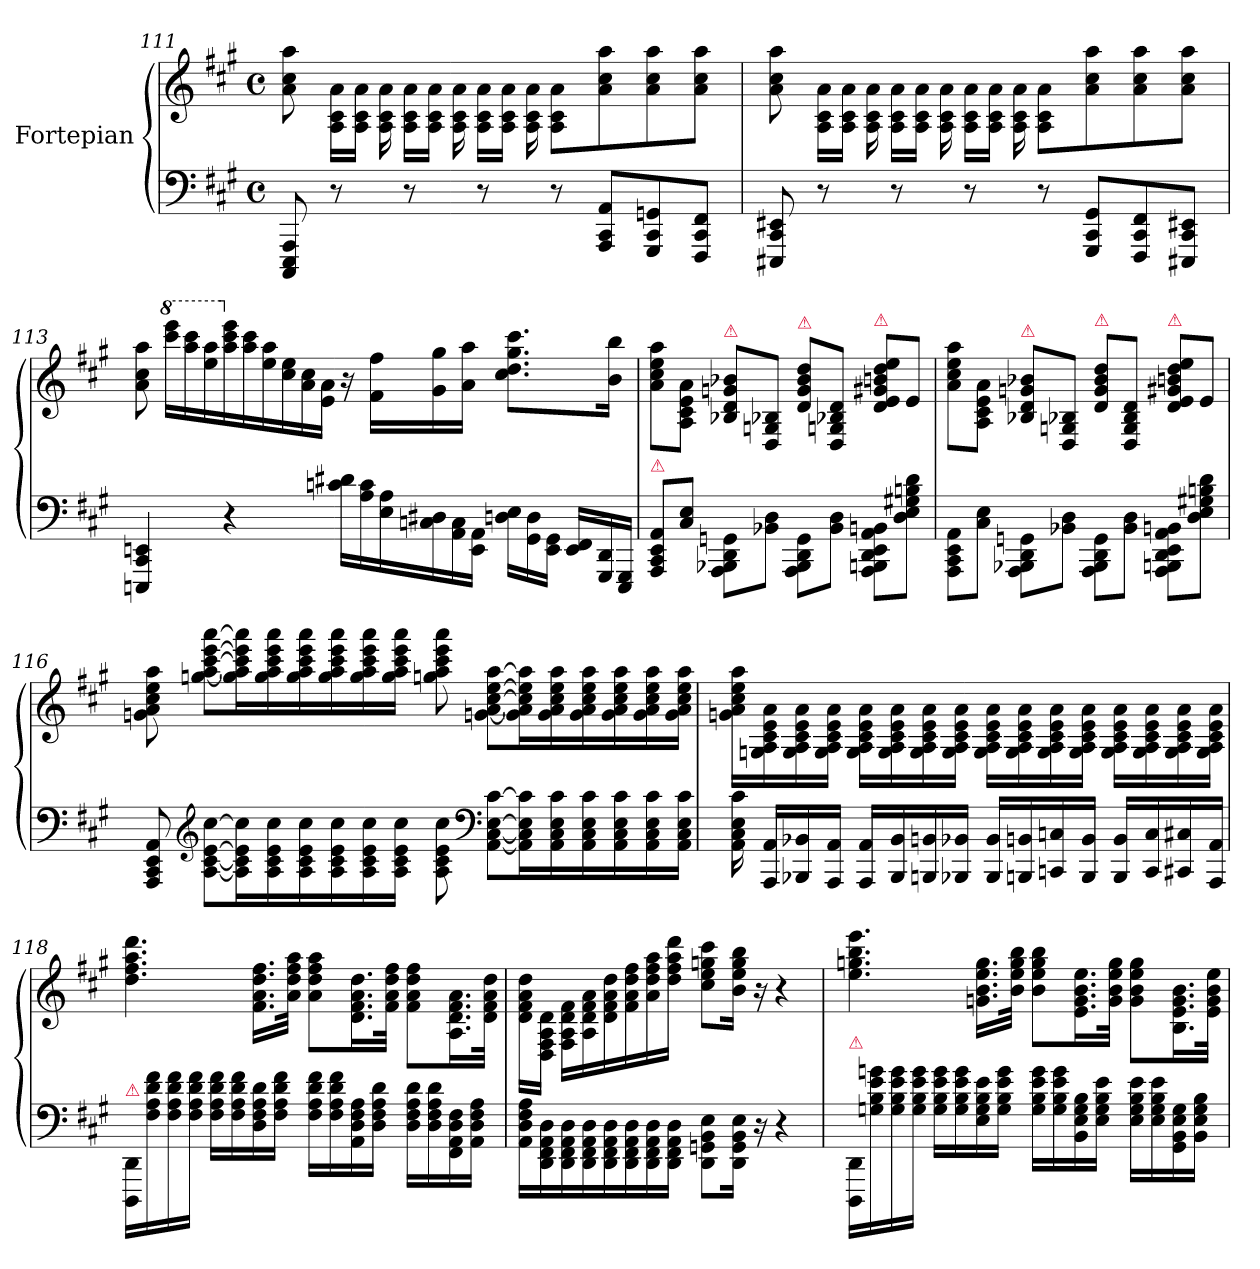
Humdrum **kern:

**kern	**kern
*part2	*part1
*staff2	*staff1
*I"Fortepian	*I"Fortepian
*clefF4	*clefG2
*k[f#c#g#]	*k[f#c#g#]
*f#:	*f#:
*M4/4	*M4/4
*met(c)	*met(c)
=111	=111
8CCC#/ 8EEE/ 8AAA/	8a\ 8cc#\ 8aa\
*	*Xtuplet
8r	24A\ 24c#\ 24a\LL
.	24A\ 24c#\ 24a\JJ
.	24A\ 24c#\ 24a\
8r	24A\ 24c#\ 24a\LL
.	24A\ 24c#\ 24a\JJ
.	24A\ 24c#\ 24a\
8r	24A\ 24c#\ 24a\LL
.	24A\ 24c#\ 24a\JJ
.	24A\ 24c#\ 24a\
8r	8A\ 8c#\ 8a\L
8AAA/ 8CC#/ 8AA/L	8a\ 8cc#\ 8aa\
8GGG#/ 8CC#/ 8GGn/	8a\ 8cc#\ 8aa\
8FFF#/ 8CC#/ 8FF#/J	8a\ 8cc#\ 8aa\J
=112	=112
8EEE#X/ 8CC#/ 8EE#X/	8a\ 8cc#\ 8aa\
8r	24A\ 24c#\ 24a\LL
.	24A\ 24c#\ 24a\JJ
.	24A\ 24c#\ 24a\
8r	24A\ 24c#\ 24a\LL
.	24A\ 24c#\ 24a\JJ
.	24A\ 24c#\ 24a\
8r	24A\ 24c#\ 24a\LL
.	24A\ 24c#\ 24a\JJ
.	24A\ 24c#\ 24a\
8r	8A\ 8c#\ 8a\L
8GGG#/ 8CC#/ 8GG#/L	8a\ 8cc#\ 8aa\
8FFF#/ 8CC#/ 8FF#/	8a\ 8cc#\ 8aa\
8EEE#X/ 8CC#/ 8EE#X/J	8a\ 8cc#\ 8aa\J
=113	=113
4EEEn/ 4CC#/ 4EEn/	8a\ 8cc#\ 8aa\
*	*8va
.	24cccc#\ 24eeee\LL
.	24aaa\ 24cccc#\
.	24eee\ 24aaa\
*	*X8va
4r	24aa\ 24ccc#\ 24eee\
.	24aa\ 24ccc#\
.	24ee\ 24aa\
.	24cc#\ 24ee\
.	24a\ 24cc#\
.	24e\ 24a\JJ
*Xtuplet	*
24cn\ 24d#X\LL	16r
24A\ 24c\	.
.	16f#\ 16ff#\LL
24E\ 24A\	.
24Cn\ 24D#X\	16g#\ 16gg#\
24AA\ 24C\	.
.	16a\ 16aa\JJ
24EE\ 24AA\JJ	.
24Dn\ 24E\LL	8.cc#\ 8.dd\ 8.gg#\ 8.ccc#\L
24GG#\ 24D\	.
24EE\ 24GG#\JJ	.
24EE/ 24FF#/LL	.
24GGG#/ 24DD/	.
.	16b\ 16bb\Jk
24EEE/ 24GGG#/JJ	.
=114	=114
!LO:TX:a:color=crimson:t=⚠	!
8AAA/ 8CC#/ 8EE/ 8AA/L	8a\ 8cc#\ 8ee\ 8aa\L
8C#\ 8E\J	8A\ 8c#\ 8e\ 8a\J
!	!LO:TX:a:color=crimson:t=⚠
8AAA\ 8BBB-X\ 8DD\ 8GGn\L	8B-X\ 8d\ 8gn\ 8b-X\L
8BB-X\ 8D\J	8D/ 8Gn/ 8B-X/J
!	!LO:TX:a:color=crimson:t=⚠
8AAA\ 8BBB-\ 8DD\ 8GG\L	8d\ 8g\ 8b-\ 8dd\L
8BB-\ 8D\J	8D/ 8Gn/ 8B-X/ 8d/J
!	!LO:TX:a:color=crimson:t=⚠
8AAA\ 8BBBn\ 8DD\ 8EE\ 8AA\ 8BBn\L	8d\ 8e\ 8g#X\ 8bn\ 8dd\ 8ee\L
8D\ 8E\ 8G#X\ 8Bn\ 8d\J	8e/J
=115	=115
8AAA\ 8CC#\ 8EE\ 8AA\L	8a\ 8cc#\ 8ee\ 8aa\L
8C#\ 8E\J	8A\ 8c#\ 8e\ 8a\J
!	!LO:TX:a:color=crimson:t=⚠
8AAA\ 8BBB-X\ 8DD\ 8GGn\L	8B-X\ 8d\ 8gn\ 8b-X\L
8BB-X\ 8D\J	8D/ 8Gn/ 8B-X/J
!	!LO:TX:a:color=crimson:t=⚠
8AAA\ 8BBB-\ 8DD\ 8GG\L	8d\ 8g\ 8b-\ 8dd\L
8BB-\ 8D\J	8D/ 8G/ 8B-/ 8d/J
!	!LO:TX:a:color=crimson:t=⚠
8AAA\ 8BBBn\ 8DD\ 8EE\ 8AA\ 8BBn\L	8d\ 8e\ 8g#X\ 8bn\ 8dd\ 8ee\L
8D\ 8E\ 8G#X\ 8Bn\ 8d\J	8e/J
=116	=116
8AAA/ 8CC#/ 8EE/ 8AA/	8gn\ 8a\ 8cc#\ 8ee\ 8aa\
*clefG2	*
[8A\ [8c#\ [8e\ [8cc#\L	[8ggn\ [8aa\ [8ccc#\ [8eee\ [8aaa\L
24A]\ 24c#]\ 24e]\ 24cc#]\L	24gg]\ 24aa]\ 24ccc#]\ 24eee]\ 24aaa]\L
24A\ 24c#\ 24e\ 24cc#\	24gg\ 24aa\ 24ccc#\ 24eee\ 24aaa\
24A\ 24c#\ 24e\ 24cc#\	24gg\ 24aa\ 24ccc#\ 24eee\ 24aaa\
24A\ 24c#\ 24e\ 24cc#\	24gg\ 24aa\ 24ccc#\ 24eee\ 24aaa\
24A\ 24c#\ 24e\ 24cc#\	24gg\ 24aa\ 24ccc#\ 24eee\ 24aaa\
24A\ 24c#\ 24e\ 24cc#\JJ	24gg\ 24aa\ 24ccc#\ 24eee\ 24aaa\JJ
8A\ 8c#\ 8e\ 8cc#\	8ggn\ 8aa\ 8ccc#\ 8eee\ 8aaa\
*clefF4	*
[8AA\ [8C#\ [8E\ [8c#\L	[8gn\ [8a\ [8cc#\ [8ee\ [8aa\L
24AA]\ 24C#]\ 24E]\ 24c#]\L	24g]\ 24a]\ 24cc#]\ 24ee]\ 24aa]\L
24AA\ 24C#\ 24E\ 24c#\	24g\ 24a\ 24cc#\ 24ee\ 24aa\
24AA\ 24C#\ 24E\ 24c#\	24g\ 24a\ 24cc#\ 24ee\ 24aa\
24AA\ 24C#\ 24E\ 24c#\	24g\ 24a\ 24cc#\ 24ee\ 24aa\
24AA\ 24C#\ 24E\ 24c#\	24g\ 24a\ 24cc#\ 24ee\ 24aa\
24AA\ 24C#\ 24E\ 24c#\JJ	24g\ 24a\ 24cc#\ 24ee\ 24aa\JJ
=117	=117
16AA\ 16C#\ 16E\ 16c#\	16gn\ 16a\ 16cc#\ 16ee\ 16aa\LL
16AAA/ 16AA/LL	16Gn\ 16A\ 16c#\ 16e\ 16a\
16BBB-X/ 16BB-X/	16G\ 16A\ 16c#\ 16e\ 16a\
16AAA/ 16AA/JJ	16G\ 16A\ 16c#\ 16e\ 16a\JJ
16AAA/ 16AA/LL	16G\ 16A\ 16c#\ 16e\ 16a\LL
16BBB-/ 16BB-/	16G\ 16A\ 16c#\ 16e\ 16a\
16BBBn/ 16BBn/	16G\ 16A\ 16c#\ 16e\ 16a\
16BBB-X/ 16BB-X/JJ	16G\ 16A\ 16c#\ 16e\ 16a\JJ
16BBB-/ 16BB-/LL	16G\ 16A\ 16c#\ 16e\ 16a\LL
16BBBn/ 16BBn/	16G\ 16A\ 16c#\ 16e\ 16a\
16CCn/ 16Cn/	16G\ 16A\ 16c#\ 16e\ 16a\
16BBB/ 16BB/JJ	16G\ 16A\ 16c#\ 16e\ 16a\JJ
16BBB/ 16BB/LL	16G\ 16A\ 16c#\ 16e\ 16a\LL
16CC/ 16C/	16G\ 16A\ 16c#\ 16e\ 16a\
16CC#X/ 16C#X/	16G\ 16A\ 16c#\ 16e\ 16a\
16AAA/ 16AA/JJ	16G\ 16A\ 16c#\ 16e\ 16a\JJ
=118	=118
!LO:TX:a:color=crimson:t=⚠	!
16DDD/ 16DD/LL	4.dd\ 4.ff#\ 4.aa\ 4.ddd\
16F#\ 16A\ 16d\ 16f#\	.
16F#\ 16A\ 16d\ 16f#\	.
16F#\ 16A\ 16d\ 16f#\JJ	.
16F#\ 16A\ 16d\ 16f#\LL	.
16F#\ 16A\ 16d\ 16f#\	.
16D\ 16F#\ 16A\ 16d\	16.f#\ 16.a\ 16.dd\ 16.ff#\LL
16F#\ 16A\ 16d\ 16f#\JJ	.
.	32a\ 32dd\ 32ff#\ 32aa\JJk
16F#\ 16A\ 16d\ 16f#\LL	8a\ 8dd\ 8ff#\ 8aa\L
16F#\ 16A\ 16d\ 16f#\	.
16AA\ 16D\ 16F#\ 16A\	16.d\ 16.f#\ 16.a\ 16.dd\L
16D\ 16F#\ 16A\ 16d\JJ	.
.	32f#\ 32a\ 32dd\ 32ff#\JJk
16D\ 16F#\ 16A\ 16d\LL	8f#\ 8a\ 8dd\ 8ff#\L
16D\ 16F#\ 16A\ 16d\	.
16FF#\ 16AA\ 16D\ 16F#\	16.A\ 16.d\ 16.f#\ 16.a\L
16AA\ 16D\ 16F#\ 16A\JJ	.
.	32d\ 32f#\ 32a\ 32dd\JJk
=119	=119
16AA\ 16D\ 16F#\ 16A\LL	16d\ 16f#\ 16a\ 16dd\LL
16DD\ 16FF#\ 16AA\ 16D\	16D\ 16F#\ 16A\ 16d\JJ
16DD\ 16FF#\ 16AA\ 16D\	16F#\ 16A\ 16d\ 16f#\LL
16DD\ 16FF#\ 16AA\ 16D\	16A\ 16d\ 16f#\ 16a\
16DD\ 16FF#\ 16AA\ 16D\	16d\ 16f#\ 16a\ 16dd\
16DD\ 16FF#\ 16AA\ 16D\	16f#\ 16a\ 16dd\ 16ff#\
16DD\ 16FF#\ 16AA\ 16D\	16a\ 16dd\ 16ff#\ 16aa\
16DD\ 16FF#\ 16AA\ 16D\JJ	16dd\ 16ff#\ 16aa\ 16ddd\JJ
8DD\ 8GGn\ 8BB\ 8E\L	8cc#\ 8ee\ 8ggn\ 8ccc#\L
16DD\ 16GG\ 16BB\ 16E\Jk	16b\ 16ee\ 16gg\ 16bb\Jk
16r	16r
4r	4r
=120	=120
!LO:TX:a:color=crimson:t=⚠	!
16DDD/ 16DD/LL	4.ee\ 4.ggn\ 4.bb\ 4.eee\
16Gn\ 16B\ 16e\ 16gn\	.
16G\ 16B\ 16e\ 16g\	.
16G\ 16B\ 16e\ 16g\JJ	.
16G\ 16B\ 16e\ 16g\LL	.
16G\ 16B\ 16e\ 16g\	.
16E\ 16G\ 16B\ 16e\	16.gn\ 16.b\ 16.ee\ 16.gg\LL
16G\ 16B\ 16e\ 16g\JJ	.
.	32b\ 32ee\ 32gg\ 32bb\JJk
16G\ 16B\ 16e\ 16g\LL	8b\ 8ee\ 8gg\ 8bb\L
16G\ 16B\ 16e\ 16g\	.
16BB\ 16E\ 16G\ 16B\	16.e\ 16.g\ 16.b\ 16.ee\L
16E\ 16G\ 16B\ 16e\JJ	.
.	32g\ 32b\ 32ee\ 32gg\JJk
16E\ 16G\ 16B\ 16e\LL	8g\ 8b\ 8ee\ 8gg\L
16E\ 16G\ 16B\ 16e\	.
16GG#\ 16BB\ 16E\ 16G\	16.B\ 16.e\ 16.g\ 16.b\L
16BB\ 16E\ 16G\ 16B\JJ	.
.	32e\ 32g\ 32b\ 32ee\JJk
=	=
*-	*-
